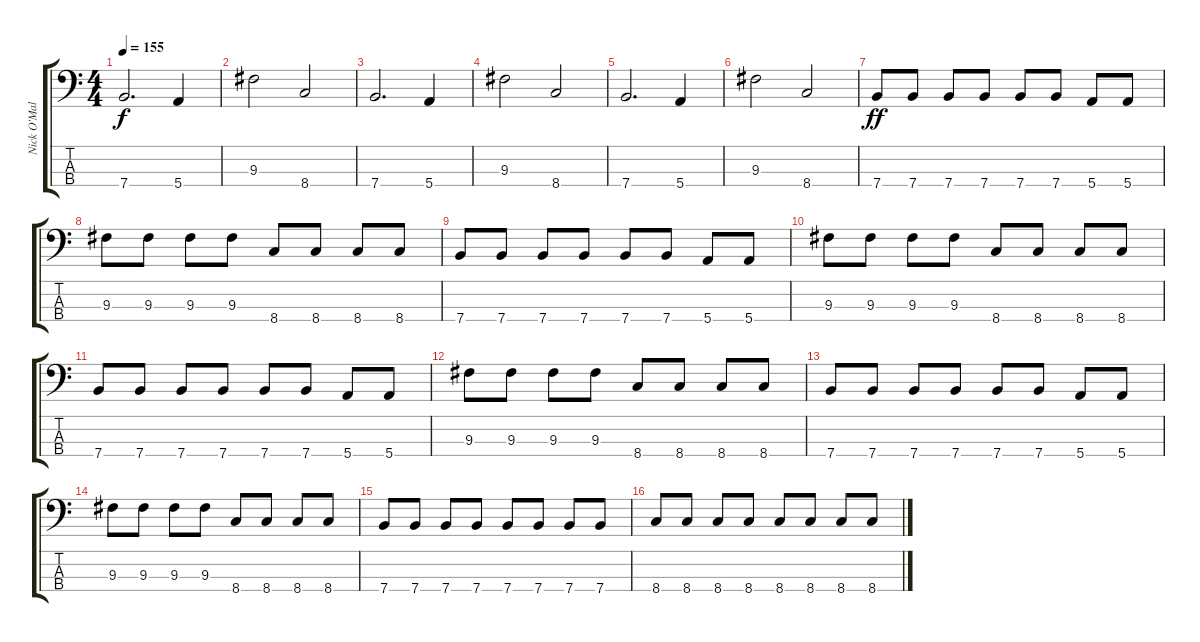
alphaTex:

\track ("Nick O'Malley" "Nick O'Mal") {instrument electricbassfinger}
\staff {score tabs}
\tuning (G2 D2 A1 E1) {hide}
\ts (4 4)
\tempo 155
\clef f4
\ks c
7.4.2{d dy f} 5.4.4 |
9.3.2 8.4.2 |
7.4.2{d} 5.4.4 |
9.3.2 8.4.2 |
7.4.2{d} 5.4.4 |
9.3.2 8.4.2 |
7.4.8{dy ff} 7.4.8 7.4.8 7.4.8 7.4.8 7.4.8 5.4.8 5.4.8 |
9.3.8 9.3.8 9.3.8 9.3.8 8.4.8 8.4.8 8.4.8 8.4.8 |
7.4.8 7.4.8 7.4.8 7.4.8 7.4.8 7.4.8 5.4.8 5.4.8 |
9.3.8 9.3.8 9.3.8 9.3.8 8.4.8 8.4.8 8.4.8 8.4.8 |
7.4.8 7.4.8 7.4.8 7.4.8 7.4.8 7.4.8 5.4.8 5.4.8 |
9.3.8 9.3.8 9.3.8 9.3.8 8.4.8 8.4.8 8.4.8 8.4.8 |
7.4.8 7.4.8 7.4.8 7.4.8 7.4.8 7.4.8 5.4.8 5.4.8 |
9.3.8 9.3.8 9.3.8 9.3.8 8.4.8 8.4.8 8.4.8 8.4.8 |
7.4.8 7.4.8 7.4.8 7.4.8 7.4.8 7.4.8 7.4.8 7.4.8 |
8.4.8 8.4.8 8.4.8 8.4.8 8.4.8 8.4.8 8.4.8 8.4.8
